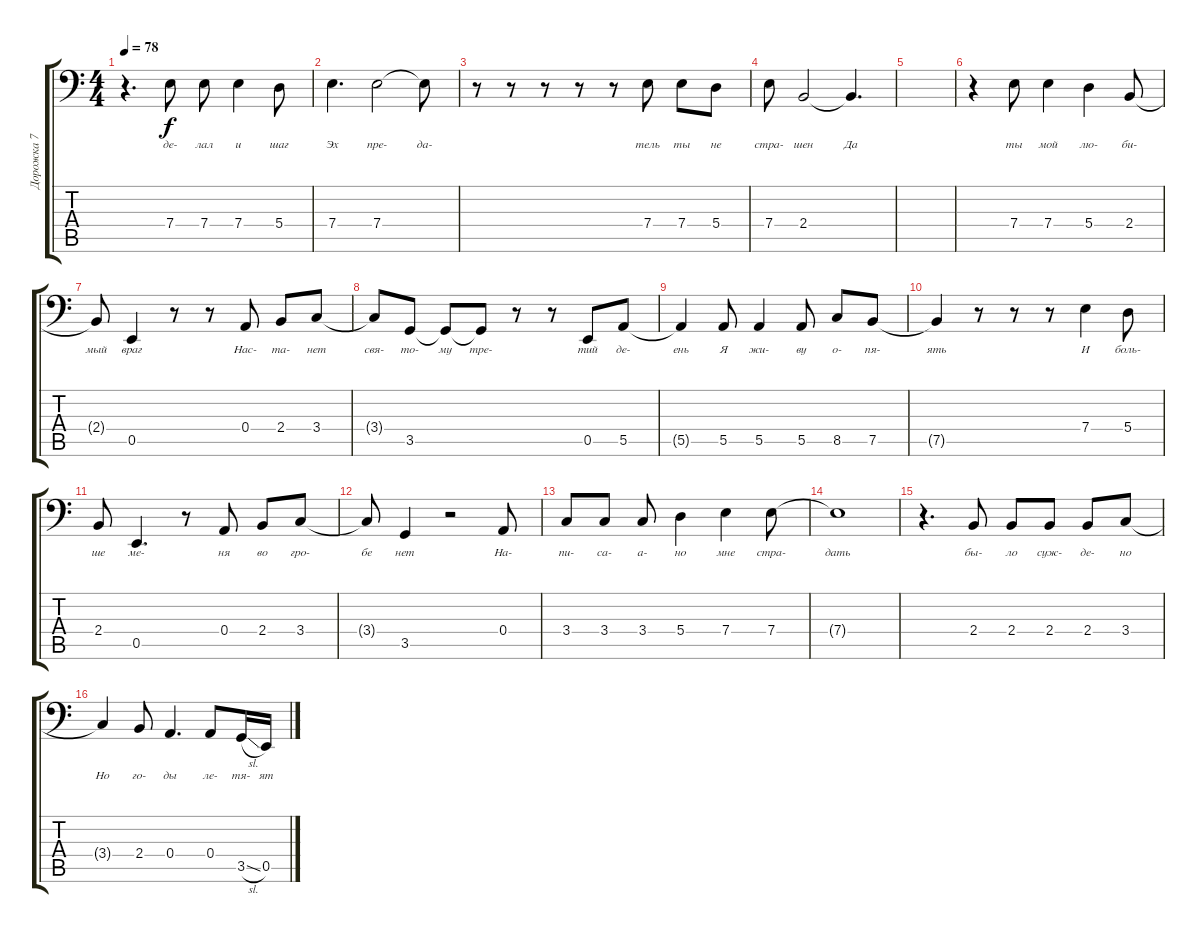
\track ("Дорожка 7" "Дорожка 7") {instrument altosax}
\staff {score tabs}
\tuning (B3 Gb3 D3 A2 E2 A1) {hide}
\ts (4 4)
\tempo 78
\clef f4
\ks c
r.4{d dy f} 7.4.8{lyrics (0 "де-") lyrics (1 "") lyrics (2 "") lyrics (3 "") lyrics (4 "")} 7.4.8{lyrics (0 "лал") lyrics (1 "") lyrics (2 "") lyrics (3 "") lyrics (4 "")} 7.4.4{lyrics (0 "и") lyrics (1 "") lyrics (2 "") lyrics (3 "") lyrics (4 "")} 5.4.8{lyrics (0 "шаг") lyrics (1 "") lyrics (2 "") lyrics (3 "") lyrics (4 "")} |
7.4.4{d lyrics (0 "Эх") lyrics (1 "") lyrics (2 "") lyrics (3 "") lyrics (4 "")} 7.4.2{lyrics (0 "пре-") lyrics (1 "") lyrics (2 "") lyrics (3 "") lyrics (4 "")} 7.4{t}.8{lyrics (0 "да-") lyrics (1 "") lyrics (2 "") lyrics (3 "") lyrics (4 "")} |
r.8 r.8 r.8 r.8 r.8 7.4.8{lyrics (0 "тель") lyrics (1 "") lyrics (2 "") lyrics (3 "") lyrics (4 "")} 7.4.8{lyrics (0 "ты") lyrics (1 "") lyrics (2 "") lyrics (3 "") lyrics (4 "")} 5.4.8{lyrics (0 "не") lyrics (1 "") lyrics (2 "") lyrics (3 "") lyrics (4 "")} |
7.4.8{lyrics (0 "стра-") lyrics (1 "") lyrics (2 "") lyrics (3 "") lyrics (4 "")} 2.4.2{lyrics (0 "шен") lyrics (1 "") lyrics (2 "") lyrics (3 "") lyrics (4 "")} 2.4{t}.4{d lyrics (0 "Да") lyrics (1 "") lyrics (2 "") lyrics (3 "") lyrics (4 "")} |
|
r.4 7.4.8{lyrics (0 "ты") lyrics (1 "") lyrics (2 "") lyrics (3 "") lyrics (4 "")} 7.4.4{lyrics (0 "мой") lyrics (1 "") lyrics (2 "") lyrics (3 "") lyrics (4 "")} 5.4.4{lyrics (0 "лю-") lyrics (1 "") lyrics (2 "") lyrics (3 "") lyrics (4 "")} 2.4.8{lyrics (0 "би-") lyrics (1 "") lyrics (2 "") lyrics (3 "") lyrics (4 "")} |
2.4{t}.8{lyrics (0 "мый") lyrics (1 "") lyrics (2 "") lyrics (3 "") lyrics (4 "")} 0.5.4{lyrics (0 "враг") lyrics (1 "") lyrics (2 "") lyrics (3 "") lyrics (4 "")} r.8 r.8 0.4.8{lyrics (0 "Нас-") lyrics (1 "") lyrics (2 "") lyrics (3 "") lyrics (4 "")} 2.4.8{lyrics (0 "та-") lyrics (1 "") lyrics (2 "") lyrics (3 "") lyrics (4 "")} 3.4.8{lyrics (0 "нет") lyrics (1 "") lyrics (2 "") lyrics (3 "") lyrics (4 "")} |
3.4{t}.8{lyrics (0 "свя-") lyrics (1 "") lyrics (2 "") lyrics (3 "") lyrics (4 "")} 3.5.8{lyrics (0 "то-") lyrics (1 "") lyrics (2 "") lyrics (3 "") lyrics (4 "")} 3.5{t}.8{lyrics (0 "му") lyrics (1 "") lyrics (2 "") lyrics (3 "") lyrics (4 "")} 3.5{t}.8{lyrics (0 "тре-") lyrics (1 "") lyrics (2 "") lyrics (3 "") lyrics (4 "")} r.8 r.8 0.5.8{lyrics (0 "тий") lyrics (1 "") lyrics (2 "") lyrics (3 "") lyrics (4 "")} 5.5.8{lyrics (0 "де-") lyrics (1 "") lyrics (2 "") lyrics (3 "") lyrics (4 "")} |
5.5{t}.4{lyrics (0 "ень") lyrics (1 "") lyrics (2 "") lyrics (3 "") lyrics (4 "")} 5.5.8{lyrics (0 "Я") lyrics (1 "") lyrics (2 "") lyrics (3 "") lyrics (4 "")} 5.5.4{lyrics (0 "жи-") lyrics (1 "") lyrics (2 "") lyrics (3 "") lyrics (4 "")} 5.5.8{lyrics (0 "ву") lyrics (1 "") lyrics (2 "") lyrics (3 "") lyrics (4 "")} 8.5.8{lyrics (0 "о-") lyrics (1 "") lyrics (2 "") lyrics (3 "") lyrics (4 "")} 7.5.8{lyrics (0 "пя-") lyrics (1 "") lyrics (2 "") lyrics (3 "") lyrics (4 "")} |
7.5{t}.4{lyrics (0 "ять") lyrics (1 "") lyrics (2 "") lyrics (3 "") lyrics (4 "")} r.8 r.8 r.8 7.4.4{lyrics (0 "И") lyrics (1 "") lyrics (2 "") lyrics (3 "") lyrics (4 "")} 5.4.8{lyrics (0 "боль-") lyrics (1 "") lyrics (2 "") lyrics (3 "") lyrics (4 "")} |
2.4.8{lyrics (0 "ше") lyrics (1 "") lyrics (2 "") lyrics (3 "") lyrics (4 "")} 0.5.4{d lyrics (0 "ме-") lyrics (1 "") lyrics (2 "") lyrics (3 "") lyrics (4 "")} r.8 0.4.8{lyrics (0 "ня") lyrics (1 "") lyrics (2 "") lyrics (3 "") lyrics (4 "")} 2.4.8{lyrics (0 "во") lyrics (1 "") lyrics (2 "") lyrics (3 "") lyrics (4 "")} 3.4.8{lyrics (0 "гро-") lyrics (1 "") lyrics (2 "") lyrics (3 "") lyrics (4 "")} |
3.4{t}.8{lyrics (0 "бе") lyrics (1 "") lyrics (2 "") lyrics (3 "") lyrics (4 "")} 3.5.4{lyrics (0 "нет") lyrics (1 "") lyrics (2 "") lyrics (3 "") lyrics (4 "")} r.2 0.4.8{lyrics (0 "На-") lyrics (1 "") lyrics (2 "") lyrics (3 "") lyrics (4 "")} |
3.4.8{lyrics (0 "пи-") lyrics (1 "") lyrics (2 "") lyrics (3 "") lyrics (4 "")} 3.4.8{lyrics (0 "са-") lyrics (1 "") lyrics (2 "") lyrics (3 "") lyrics (4 "")} 3.4.8{lyrics (0 "а-") lyrics (1 "") lyrics (2 "") lyrics (3 "") lyrics (4 "")} 5.4.4{lyrics (0 "но") lyrics (1 "") lyrics (2 "") lyrics (3 "") lyrics (4 "")} 7.4.4{lyrics (0 "мне") lyrics (1 "") lyrics (2 "") lyrics (3 "") lyrics (4 "")} 7.4.8{lyrics (0 "стра-") lyrics (1 "") lyrics (2 "") lyrics (3 "") lyrics (4 "")} |
7.4{t}.1{lyrics (0 "дать") lyrics (1 "") lyrics (2 "") lyrics (3 "") lyrics (4 "")} |
r.4{d} 2.4.8{lyrics (0 "бы-") lyrics (1 "") lyrics (2 "") lyrics (3 "") lyrics (4 "")} 2.4.8{lyrics (0 "ло") lyrics (1 "") lyrics (2 "") lyrics (3 "") lyrics (4 "")} 2.4.8{lyrics (0 "суж-") lyrics (1 "") lyrics (2 "") lyrics (3 "") lyrics (4 "")} 2.4.8{lyrics (0 "де-") lyrics (1 "") lyrics (2 "") lyrics (3 "") lyrics (4 "")} 3.4.8{lyrics (0 "но") lyrics (1 "") lyrics (2 "") lyrics (3 "") lyrics (4 "")} |
3.4{t}.4{lyrics (0 "Но") lyrics (1 "") lyrics (2 "") lyrics (3 "") lyrics (4 "")} 2.4.8{lyrics (0 "го-") lyrics (1 "") lyrics (2 "") lyrics (3 "") lyrics (4 "")} 0.4.4{d lyrics (0 "ды") lyrics (1 "") lyrics (2 "") lyrics (3 "") lyrics (4 "")} 0.4.8{lyrics (0 "ле-") lyrics (1 "") lyrics (2 "") lyrics (3 "") lyrics (4 "")} 3.5{sl}.16{lyrics (0 "тя-") lyrics (1 "") lyrics (2 "") lyrics (3 "") lyrics (4 "")} 0.5.16{lyrics (0 "ят") lyrics (1 "") lyrics (2 "") lyrics (3 "") lyrics (4 "")}
